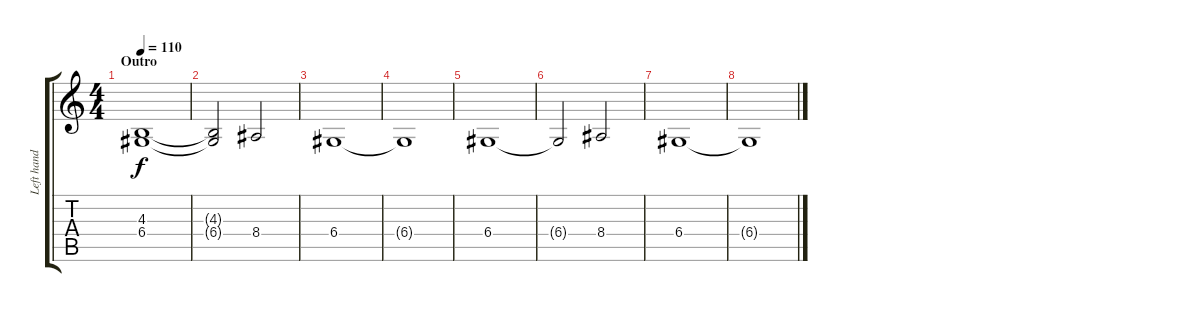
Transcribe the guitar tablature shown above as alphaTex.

\track ("Left hand Piano" "Left hand ") {instrument acousticgrandpiano}
\staff {score tabs}
\tuning (E4 B3 G3 D3 A2 E2) {hide}
\ts (4 4)
\section ("" "Outro")
\tempo 110
\clef g2
\ks c
(4.3 6.4).1{dy f} |
(4.3{t} 6.4{t}).2 8.4.2 |
6.4.1 |
6.4{t}.1 |
6.4.1 |
6.4{t}.2 8.4.2 |
6.4.1 |
6.4{t}.1
